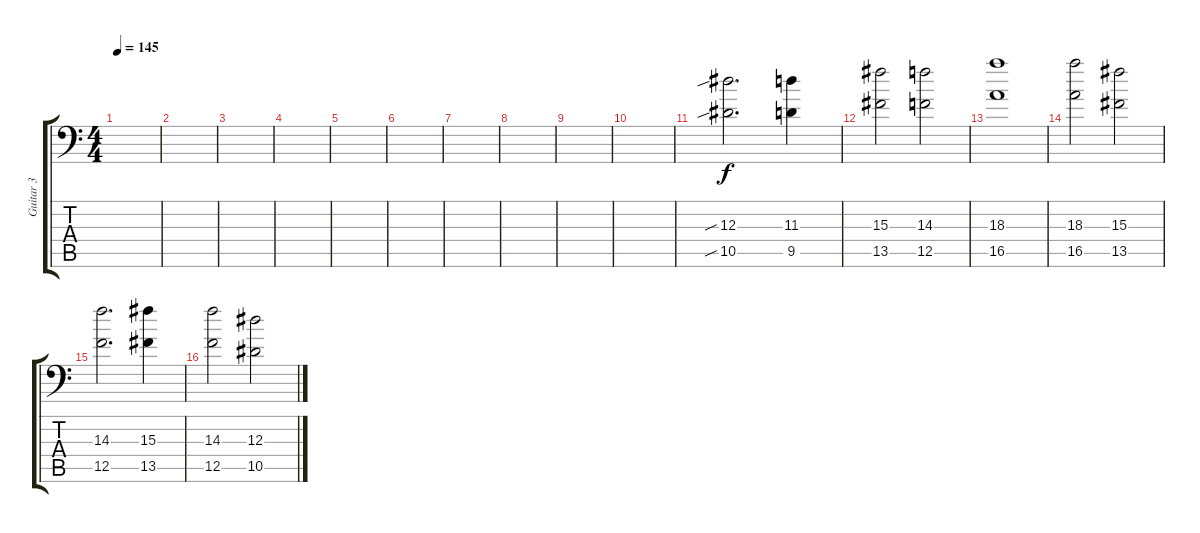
\track ("Guitar 3" "Guitar 3") {instrument distortionguitar}
\staff {score tabs}
\tuning (C4 G3 Eb3 Bb2 F2 Bb1) {hide}
\ts (4 4)
\tempo 145
\clef f4
\ks c
|
|
|
|
|
|
|
|
|
|
(12.3{sib} 10.5{sib}).2{d} (11.3 9.5).4 |
(15.3 13.5).2 (14.3 12.5).2 |
(18.3 16.5).1 |
(18.3 16.5).2 (15.3 13.5).2 |
(14.3 12.5).2{d} (15.3 13.5).4 |
(14.3 12.5).2 (12.3 10.5).2
